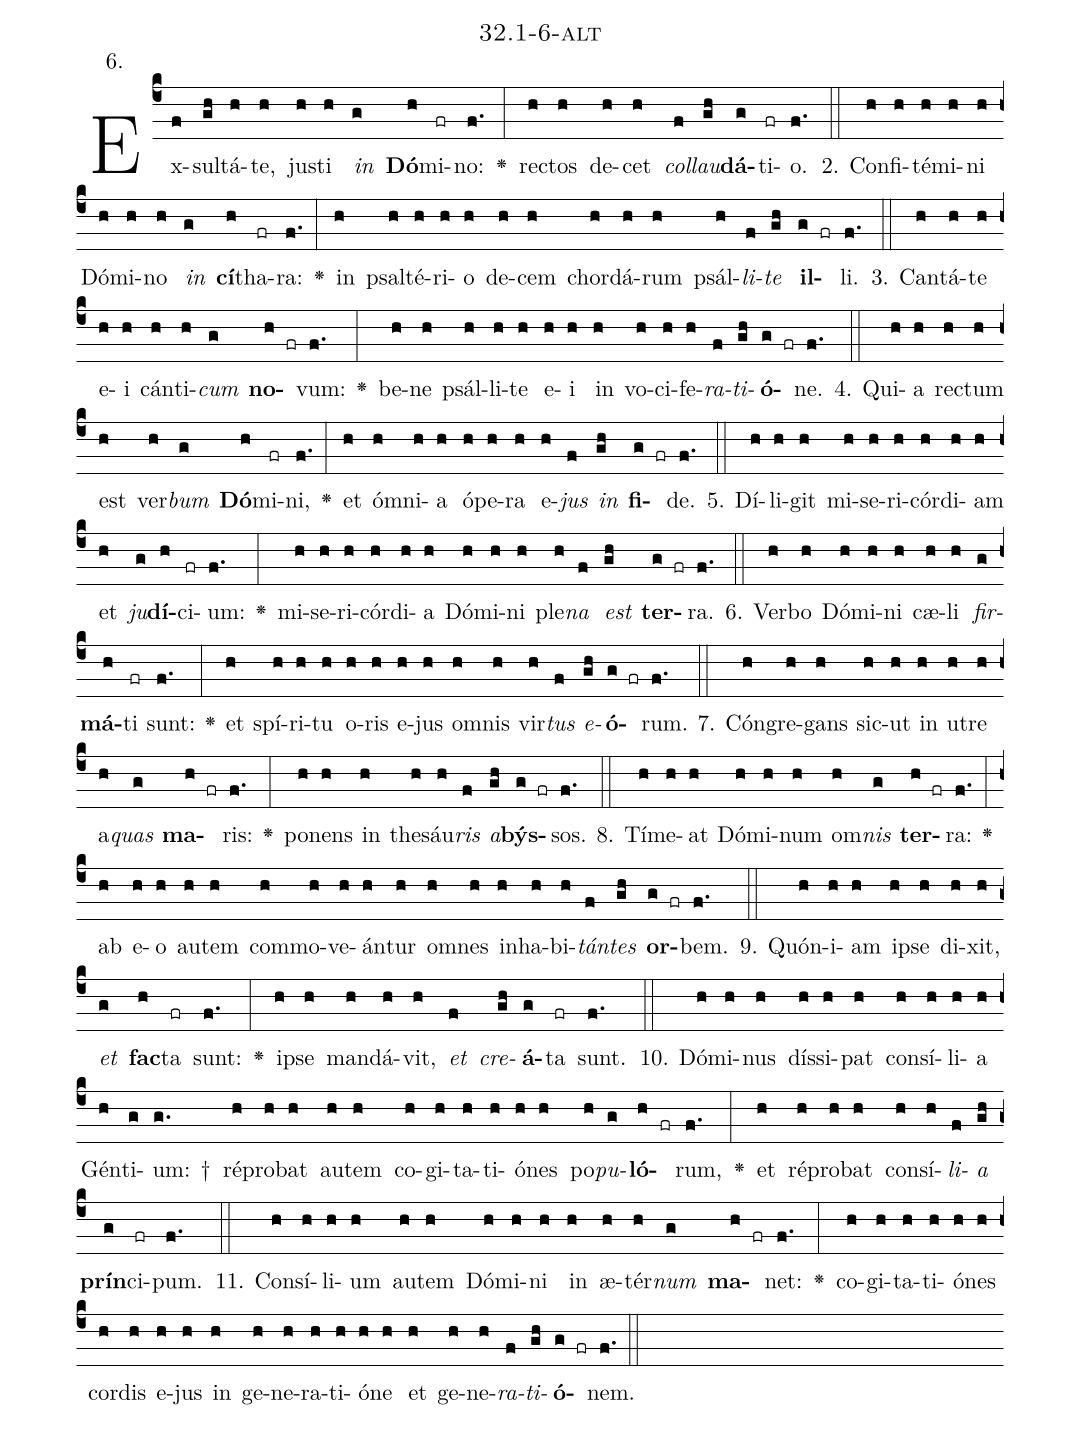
name: 32.1-6-alt;
annotation: 6.;
%%
(c4)Ex(f)sul(gh)tá(h)te,(h) jus(h)ti(h) <i>in</i>(g) <b>Dó</b>(h)mi(fr)no:(f.) <v>\greheightstar</v>(:) rec(h)tos(h) de(h)cet(h) <i>col</i>(f)<i>lau</i>(gh)<b>dá</b>(g)ti(fr)o.(f.) (::)
2. Con(h)fi(h)té(h)mi(h)ni(h) Dó(h)mi(h)no(h) <i>in</i>(g) <b>cí</b>(h)tha(fr)ra:(f.) <v>\greheightstar</v>(:) in(h) psal(h)té(h)ri(h)o(h) de(h)cem(h) chor(h)dá(h)rum(h) psál(h)<i>li</i>(f)<i>te</i>(gh) <b>il</b>(g fr)li.(f.) (::)
3. Can(h)tá(h)te(h) e(h)i(h) cán(h)ti(h)<i>cum</i>(g) <b>no</b>(h fr)vum:(f.) <v>\greheightstar</v>(:) be(h)ne(h) psál(h)li(h)te(h) e(h)i(h) in(h) vo(h)ci(h)fe(h)<i>ra</i>(f)<i>ti</i>(gh)<b>ó</b>(g fr)ne.(f.) (::)
4. Qui(h)a(h) rec(h)tum(h) est(h) ver(h)<i>bum</i>(g) <b>Dó</b>(h)mi(fr)ni,(f.) <v>\greheightstar</v>(:) et(h) óm(h)ni(h)a(h) ó(h)pe(h)ra(h) e(h)<i>jus</i>(f) <i>in</i>(gh) <b>fi</b>(g fr)de.(f.) (::)
5. Dí(h)li(h)git(h) mi(h)se(h)ri(h)cór(h)di(h)am(h) et(h) <i>ju</i>(g)<b>dí</b>(h)ci(fr)um:(f.) <v>\greheightstar</v>(:) mi(h)se(h)ri(h)cór(h)di(h)a(h) Dó(h)mi(h)ni(h) ple(h)<i>na</i>(f) <i>est</i>(gh) <b>ter</b>(g fr)ra.(f.) (::)
6. Ver(h)bo(h) Dó(h)mi(h)ni(h) cæ(h)li(h) <i>fir</i>(g)<b>má</b>(h)ti(fr) sunt:(f.) <v>\greheightstar</v>(:) et(h) spí(h)ri(h)tu(h) o(h)ris(h) e(h)jus(h) om(h)nis(h) vir(h)<i>tus</i>(f) <i>e</i>(gh)<b>ó</b>(g fr)rum.(f.) (::)
7. Cón(h)gre(h)gans(h) sic(h)ut(h) in(h) u(h)tre(h) a(h)<i>quas</i>(g) <b>ma</b>(h fr)ris:(f.) <v>\greheightstar</v>(:) po(h)nens(h) in(h) the(h)sáu(h)<i>ris</i>(f) <i>a</i>(gh)<b>býs</b>(g fr)sos.(f.) (::)
8. Tí(h)me(h)at(h) Dó(h)mi(h)num(h) om(h)<i>nis</i>(g) <b>ter</b>(h fr)ra:(f.) <v>\greheightstar</v>(:) ab(h) e(h)o(h) au(h)tem(h) com(h)mo(h)ve(h)án(h)tur(h) om(h)nes(h) in(h)ha(h)bi(h)<i>tán</i>(f)<i>tes</i>(gh) <b>or</b>(g fr)bem.(f.) (::)
9. Quón(h)i(h)am(h) ip(h)se(h) di(h)xit,(h) <i>et</i>(g) <b>fac</b>(h)ta(fr) sunt:(f.) <v>\greheightstar</v>(:) ip(h)se(h) man(h)dá(h)vit,(h) <i>et</i>(f) <i>cre</i>(gh)<b>á</b>(g)ta(fr) sunt.(f.) (::)
10. Dó(h)mi(h)nus(h) dís(h)si(h)pat(h) con(h)sí(h)li(h)a(h) Gén(h)ti(g)um: †(g.) ré(h)pro(h)bat(h) au(h)tem(h) co(h)gi(h)ta(h)ti(h)ó(h)nes(h) po(h)<i>pu</i>(g)<b>ló</b>(h fr)rum,(f.) <v>\greheightstar</v>(:) et(h) ré(h)pro(h)bat(h) con(h)sí(h)<i>li</i>(f)<i>a</i>(gh) <b>prín</b>(g)ci(fr)pum.(f.) (::)
11. Con(h)sí(h)li(h)um(h) au(h)tem(h) Dó(h)mi(h)ni(h) in(h) æ(h)tér(h)<i>num</i>(g) <b>ma</b>(h fr)net:(f.) <v>\greheightstar</v>(:) co(h)gi(h)ta(h)ti(h)ó(h)nes(h) cor(h)dis(h) e(h)jus(h) in(h) ge(h)ne(h)ra(h)ti(h)ó(h)ne(h) et(h) ge(h)ne(h)<i>ra</i>(f)<i>ti</i>(gh)<b>ó</b>(g fr)nem.(f.) (::)
